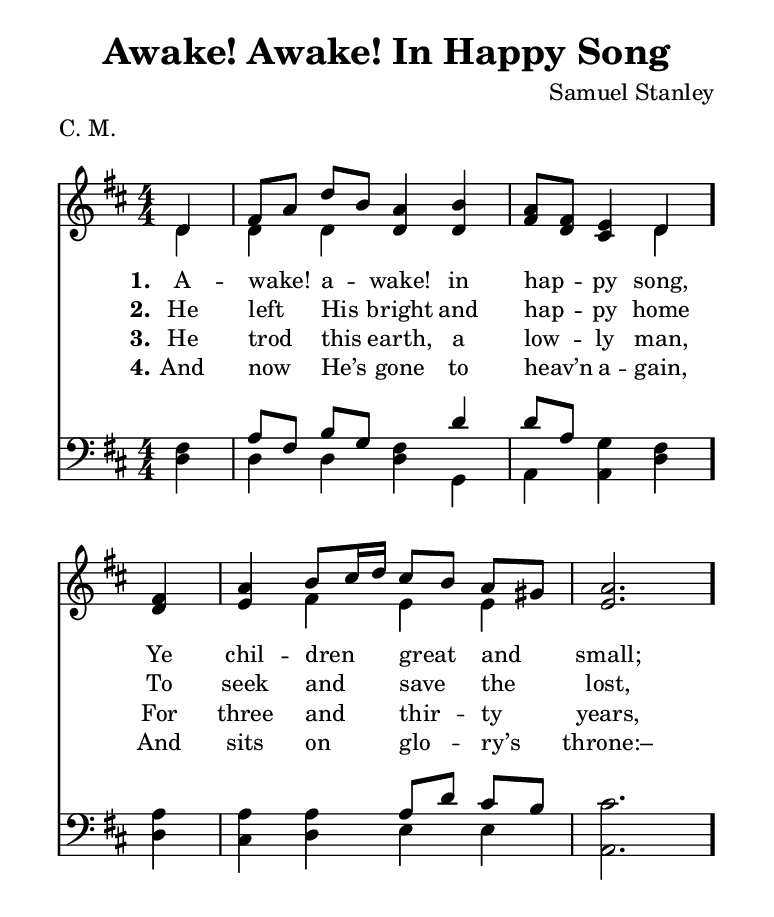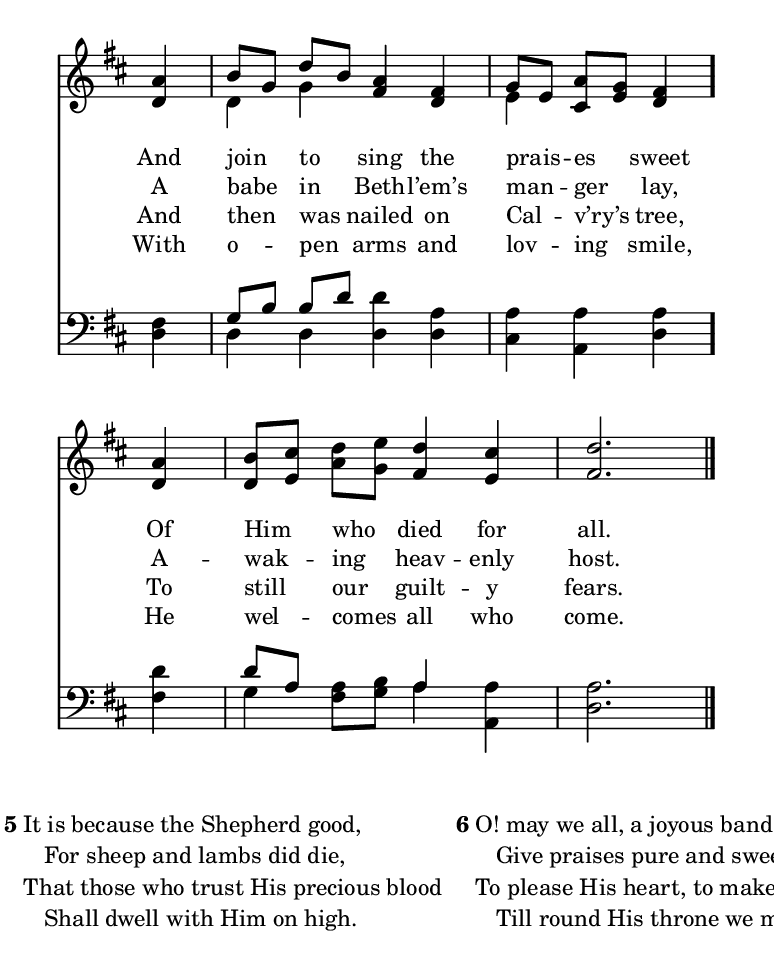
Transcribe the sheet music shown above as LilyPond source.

\include "common/global.ily"
\paper {
  \include "common/paper.ily"
  ragged-bottom = ##t
}

\header{
  hymnnumber = "296"
  title = "Awake! Awake! In Happy Song"
  tunename = "Warwick"
  meter = "C. M."
  poet = ""
  composer = "Samuel Stanley"
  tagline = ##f
}

global = {
  \include "common/overrides.ily"
  \override Staff.TimeSignature.style = #'numbered
  \time 4/4
  \override Score.MetronomeMark.transparent = ##t % hide all fermata changes too
  \tempo 4=80
  \key d \major
  \partial 4
  \autoBeamOff
}

notesSoprano = {
\global
\relative c' {

  d4 | fis8[ a] d[ b] a4 b | a8[ fis] e4 d
  fis4 | a b8[ cis16 d] cis8[ b] a[ gis] | a2.
  a4 | b8[ g] d'[ b] a4 fis | g8[ e] a[ g] fis4
  a4 | b8[ cis] d[ e] d4 cis | d2.

  \bar "|."

}
}

notesAlto = {
\global
\relative e' {

  d4 | d d d d | fis8[ d] cis4 d
  d4 | e fis e e | e2.
  d4 | d g fis d | e cis8[ e] d4
  d4 | d8[ e] a[ g] fis4 e | fis2.

}
}

notesTenor = {
\global
\relative a {

  fis4 | a8[ fis] b[ g] fis4 d' | d8[ a] g4 fis
  a4 | a a a8[ d] cis[ b] | cis2.
  fis,4 | g8[ b] b[ d] d4 a | a a a
  d4 | d8[ a] a[ b] a4 a | a2.

}
}

notesBass = {
\global
\relative f {

  d4 | d d d g, | a a d
  d4 | cis d e e | a,2.
  d4 | d d d d | cis a d
  fis4 | g fis8[ g] a4 a, | d2.

}
}

wordsA = \lyricmode {
\set stanza = "1."

A -- wake! a -- wake! in hap -- py song, \bar "."
Ye chil -- dren great and small; \bar "."
And join to sing the prais -- es sweet \bar "."
Of Him who died for all. \bar "."

}

wordsB = \lyricmode {
\set stanza = "2."

He left His bright and hap -- py home
To seek and save the lost,
A babe in Beth -- l’em’s man -- ger lay,
A -- wak -- ing heav -- enly host.

}

wordsC = \lyricmode {
\set stanza = "3."

He trod this earth, a low -- ly man,
For three and thir -- ty years, % original has hyphen after `three`
And then was nailed on Cal -- v’ry’s tree,
To still our guilt -- y fears.

}

wordsD = \lyricmode {
\set stanza = "4."

And now He’s gone to heav’n a -- gain,
And sits on glo -- ry’s throne:–
With o -- pen arms and lov -- ing smile,
He wel -- comes all who come.

}

wordsE = \markuplist {

\line { It is because the Shepherd good, }
\line { { \hspace #2 } For sheep and lambs did die, }
\line { That those who trust His precious blood }
\line { { \hspace #2 } Shall dwell with Him on high. }

}

wordsF = \markuplist {

\line { O! may we all, a joyous band, }
\line { { \hspace #2 } Give praises pure and sweet, }
\line { To please His heart, to make Him glad, }
\line { { \hspace #2 } Till round His throne we meet. }

}

\score {
  \context ChoirStaff <<
    \context Staff = upper <<
      \set Staff.autoBeaming = ##f
      \set ChoirStaff.systemStartDelimiter = #'SystemStartBar
      \set ChoirStaff.printPartCombineTexts = ##f
      \partcombine #'(2 . 9) \notesSoprano \notesAlto
      \context NullVoice = sopranos { \voiceOne << \notesSoprano >> }
      \context NullVoice = altos { \voiceTwo << \notesAlto >> }
      \context Lyrics = one   \lyricsto sopranos \wordsA
      \context Lyrics = two   \lyricsto sopranos \wordsB
      \context Lyrics = three \lyricsto sopranos \wordsC
      \context Lyrics = four  \lyricsto sopranos \wordsD
    >>
    \context Staff = men <<
      \clef bass
      \set ChoirStaff.printPartCombineTexts = ##f
      \partcombine #'(2 . 9) \notesTenor \notesBass
      \context NullVoice = tenors { \voiceOne << \notesTenor >> }
      \context NullVoice = basses { \voiceTwo << \notesBass >> }
    >>
  >>
  \layout {
    \include "common/layout.ily"
  }
  \midi{
    \include "common/midi.ily"
  }
}

\noPageBreak

\markup { \fill-line {
  \hspace #0.1
  \line{ \bold 5 \column { \wordsE } }
  \hspace #0.1
  \line{ \bold 6 \column { \wordsF } }
  \hspace #0.1
} }

\version "2.19.49"  % necessary for upgrading to future LilyPond versions.

% vi:set et ts=2 sw=2 ai nocindent syntax=lilypond:
